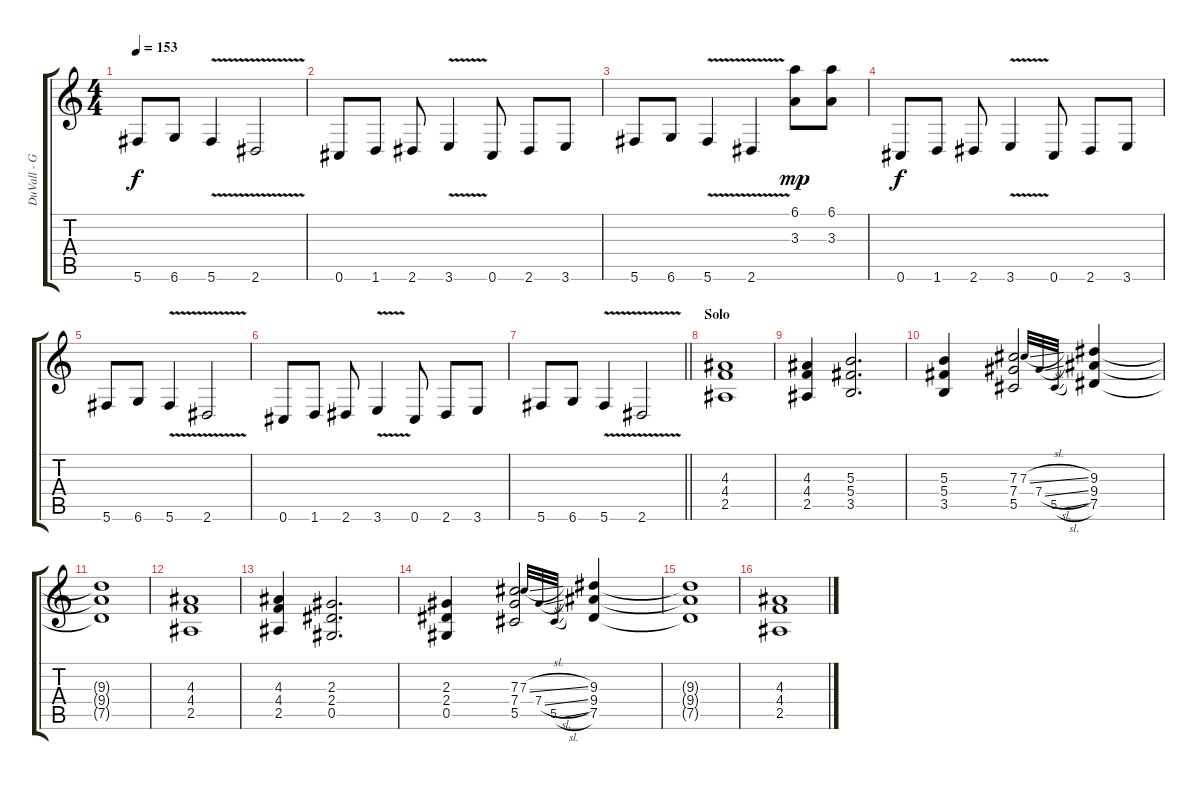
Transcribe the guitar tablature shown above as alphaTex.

\track ("DuVall - Guitar" "DuVall - G") {instrument distortionguitar}
\staff {score tabs}
\tuning (Eb4 Bb3 Gb3 Db3 Ab2 Db2) {hide}
\ts (4 4)
\tempo 153
\clef g2
\ks c
5.6.8{dy f} 6.6.8 5.6{v}.4 2.6{v}.2 |
0.6.8 1.6.8 2.6.8 3.6{v}.4 0.6.8 2.6.8 3.6.8 |
5.6.8 6.6.8 5.6{v}.4 2.6{v}.4 (6.1 3.3).8{dy mp} (6.1 3.3).8 |
0.6.8{dy f} 1.6.8 2.6.8 3.6{v}.4 0.6.8 2.6.8 3.6.8 |
5.6.8 6.6.8 5.6{v}.4 2.6{v}.2 |
0.6.8 1.6.8 2.6.8 3.6{v}.4 0.6.8 2.6.8 3.6.8 |
\barLineRight lightlight
5.6.8 6.6.8 5.6{v}.4 2.6{v}.2 |
\section ("" "Solo")
(4.3 4.4 2.5).1 |
(4.3 4.4 2.5).4 (5.3 5.4 3.5).2{d} |
(5.3 5.4 3.5).4 (7.3 7.4 5.5).2 7.3{sl}.32{gr onbeat} 7.4{sl}.32{gr onbeat} 5.5{sl}.32{gr onbeat} (9.3 9.4 7.5).4 |
(9.3{t} 9.4{t} 7.5{t}).1 |
(4.3 4.4 2.5).1 |
(4.3 4.4 2.5).4 (2.3 2.4 0.5).2{d} |
(2.3 2.4 0.5).4 (7.3 7.4 5.5).2 7.3{sl}.32{gr onbeat} 7.4{sl}.32{gr onbeat} 5.5{sl}.32{gr onbeat} (9.3 9.4 7.5).4 |
(9.3{t} 9.4{t} 7.5{t}).1 |
(4.3 4.4 2.5).1
